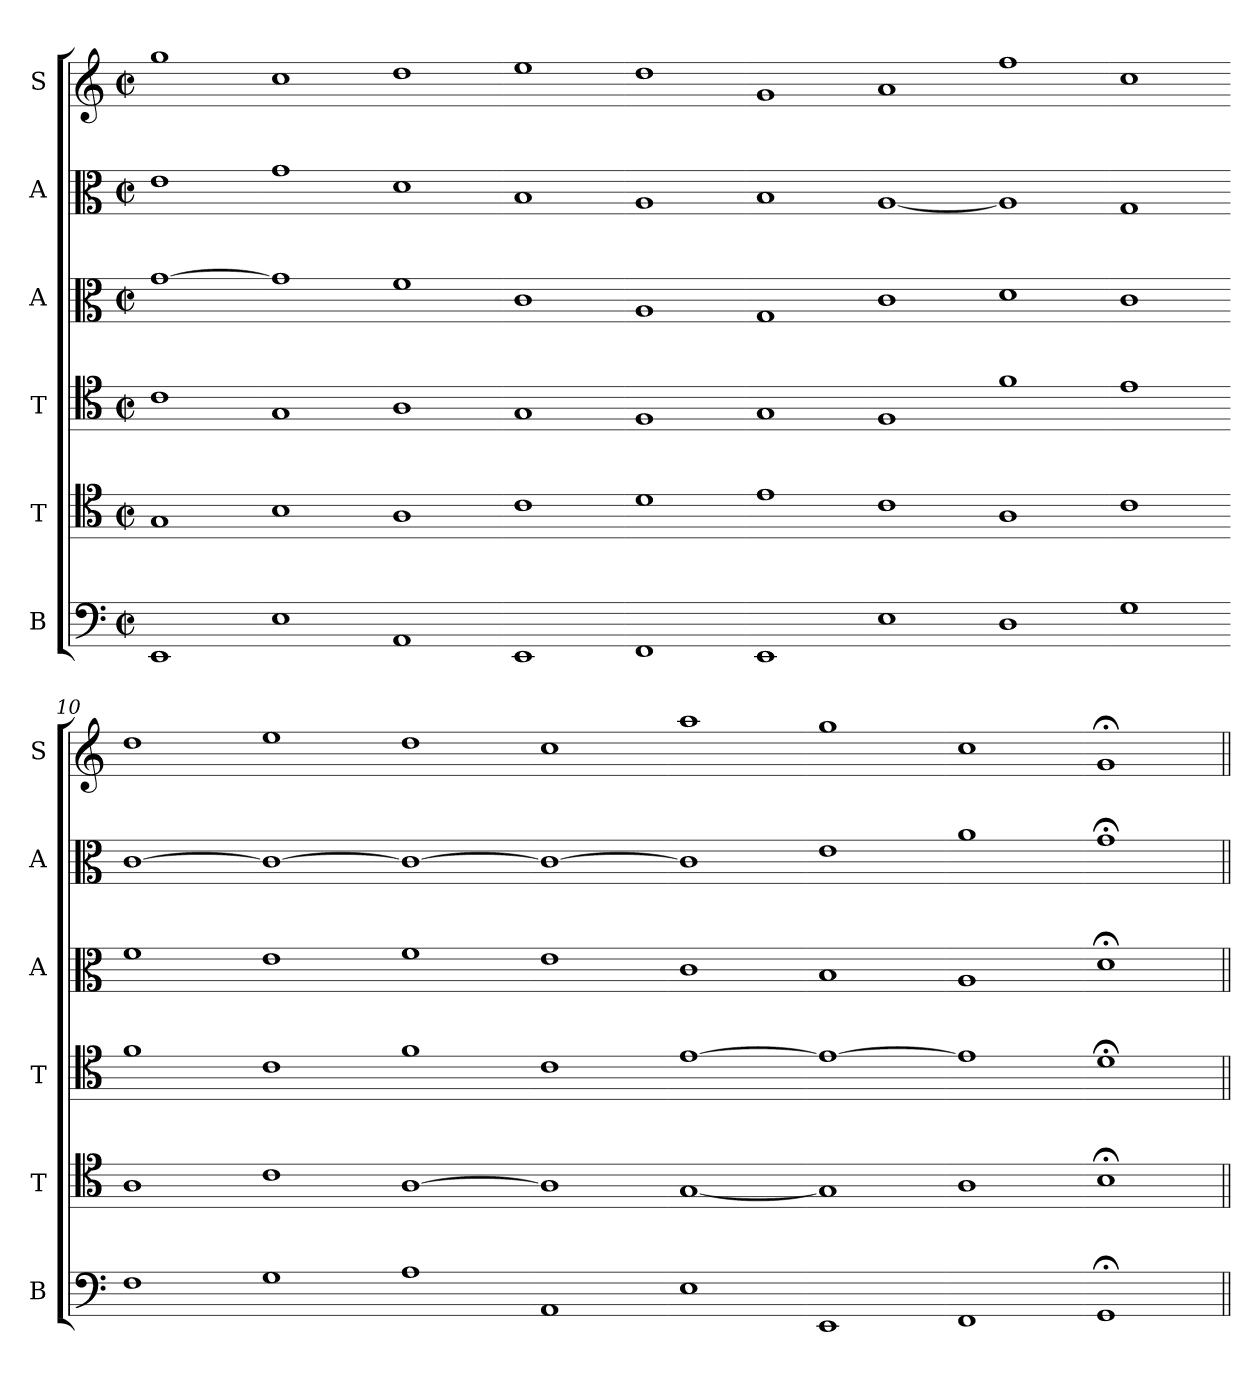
**kern	**kern	**kern	**kern	**kern	**kern
*part6	*part5	*part4	*part3	*part2	*part1
*staff6	*staff5	*staff4	*staff3	*staff2	*staff1
*I"B	*I"T	*I"T	*I"A	*I"A	*I"S
*I'B	*I'T	*I'T	*I'A	*I'A	*I'S
*clefF4	*clefC4	*clefC4	*clefC3	*clefC3	*clefG2
*k[]	*k[]	*k[]	*k[]	*k[]	*k[]
*M2/2	*M2/2	*M2/2	*M2/2	*M2/2	*M2/2
*met(c|)	*met(c|)	*met(c|)	*met(c|)	*met(c|)	*met(c|)
*MM208	*MM208	*MM208	*MM208	*MM208	*MM208
=1	=1	=1	=1	=1	=1
1EE	1G	1c	[1g	1e	1gg
=2-	=2-	=2-	=2-	=2-	=2-
1E	1B	1G	1g]	1g	1cc
=3-	=3-	=3-	=3-	=3-	=3-
1AA	1A	1A	1f	1d	1dd
=4-	=4-	=4-	=4-	=4-	=4-
1EE	1c	1G	1c	1B	1ee
=5-	=5-	=5-	=5-	=5-	=5-
1FF	1d	1F	1A	1A	1dd
=6-	=6-	=6-	=6-	=6-	=6-
1EE	1e	1G	1G	1B	1g
=7-	=7-	=7-	=7-	=7-	=7-
1E	1c	1F	1c	[1A	1a
=8-	=8-	=8-	=8-	=8-	=8-
1D	1A	1f	1d	1A]	1ff
=9-	=9-	=9-	=9-	=9-	=9-
1G	1c	1e	1c	1G	1cc
=10-	=10-	=10-	=10-	=10-	=10-
1F	1A	1f	1f	[1c	1dd
=11-	=11-	=11-	=11-	=11-	=11-
1G	1c	1c	1e	1c_	1ee
=12-	=12-	=12-	=12-	=12-	=12-
1A	[1A	1f	1f	1c_	1dd
=13-	=13-	=13-	=13-	=13-	=13-
1AA	1A]	1c	1e	1c_	1cc
=14-	=14-	=14-	=14-	=14-	=14-
1E	[1G	[1e	1c	1c]	1aa
=15-	=15-	=15-	=15-	=15-	=15-
1EE	1G]	1e_	1B	1e	1gg
=16-	=16-	=16-	=16-	=16-	=16-
1FF	1A	1e]	1A	1a	1cc
=17-	=17-	=17-	=17-	=17-	=17-
1GG;<	1B;<	1d;<	1d;<	1g;	1g;<
=||	=||	=||	=||	=||	=||
*-	*-	*-	*-	*-	*-
